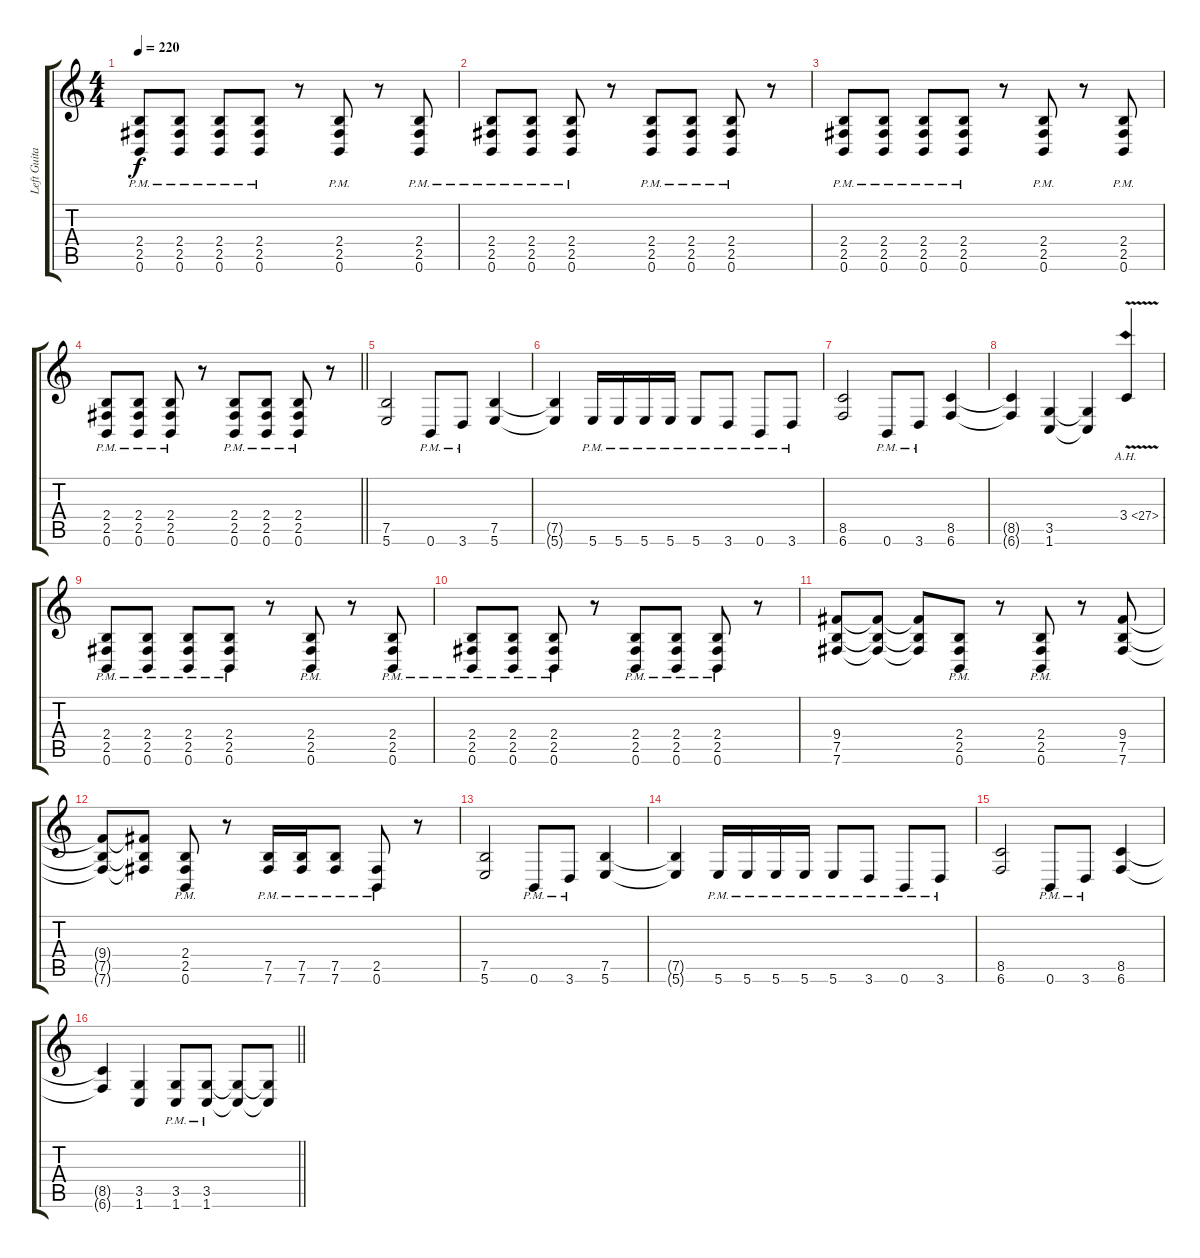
\track ("Left Guitar " "Left Guita") {instrument distortionguitar}
\staff {score tabs}
\tuning (B3 Gb3 D3 A2 E2 B1) {hide}
\ts (4 4)
\tempo 220
\clef g2
\ks c
(2.4{pm} 2.5{pm} 0.6{pm}).8{dy f} (2.4{pm} 2.5{pm} 0.6{pm}).8 (2.4{pm} 2.5{pm} 0.6{pm}).8 (2.4{pm} 2.5{pm} 0.6{pm}).8 r.8 (2.4{pm} 2.5{pm} 0.6{pm}).8 r.8 (2.4{pm} 2.5{pm} 0.6{pm}).8 |
(2.4{pm} 2.5{pm} 0.6{pm}).8 (2.4{pm} 2.5{pm} 0.6{pm}).8 (2.4{pm} 2.5{pm} 0.6{pm}).8 r.8 (2.4{pm} 2.5{pm} 0.6{pm}).8 (2.4{pm} 2.5{pm} 0.6{pm}).8 (2.4{pm} 2.5{pm} 0.6{pm}).8 r.8 |
(2.4{pm} 2.5{pm} 0.6{pm}).8 (2.4{pm} 2.5{pm} 0.6{pm}).8 (2.4{pm} 2.5{pm} 0.6{pm}).8 (2.4{pm} 2.5{pm} 0.6{pm}).8 r.8 (2.4{pm} 2.5{pm} 0.6{pm}).8 r.8 (2.4{pm} 2.5{pm} 0.6{pm}).8 |
\barLineRight lightlight
(2.4{pm} 2.5{pm} 0.6{pm}).8 (2.4{pm} 2.5{pm} 0.6{pm}).8 (2.4{pm} 2.5{pm} 0.6{pm}).8 r.8 (2.4{pm} 2.5{pm} 0.6{pm}).8 (2.4{pm} 2.5{pm} 0.6{pm}).8 (2.4{pm} 2.5{pm} 0.6{pm}).8 r.8 |
(7.5 5.6).2 0.6{pm}.8 3.6{pm}.8 (7.5 5.6).4 |
(7.5{t} 5.6{t}).4 5.6{pm}.16 5.6{pm}.16 5.6{pm}.16 5.6{pm}.16 5.6{pm}.8 3.6{pm}.8 0.6{pm}.8 3.6{pm}.8 |
(8.5 6.6).2 0.6{pm}.8 3.6{pm}.8 (8.5 6.6).4 |
(8.5{t} 6.6{t}).4 (3.5 1.6).4 (3.5{t} 1.6{t}).4 3.4{ah 24 v}.4 |
(2.4{pm} 2.5{pm} 0.6{pm}).8 (2.4{pm} 2.5{pm} 0.6{pm}).8 (2.4{pm} 2.5{pm} 0.6{pm}).8 (2.4{pm} 2.5{pm} 0.6{pm}).8 r.8 (2.4{pm} 2.5{pm} 0.6{pm}).8 r.8 (2.4{pm} 2.5{pm} 0.6{pm}).8 |
(2.4{pm} 2.5{pm} 0.6{pm}).8 (2.4{pm} 2.5{pm} 0.6{pm}).8 (2.4{pm} 2.5{pm} 0.6{pm}).8 r.8 (2.4{pm} 2.5{pm} 0.6{pm}).8 (2.4{pm} 2.5{pm} 0.6{pm}).8 (2.4{pm} 2.5{pm} 0.6{pm}).8 r.8 |
(9.4 7.5 7.6).8 (9.4{t} 7.5{t} 7.6{t}).8 (9.4{t} 7.5{t} 7.6{t}).8 (2.4{pm} 2.5{pm} 0.6{pm}).8 r.8 (2.4{pm} 2.5{pm} 0.6{pm}).8 r.8 (9.4 7.5 7.6).8 |
(9.4{t} 7.5{t} 7.6{t}).8 (9.4{t} 7.5{t} 7.6{t}).8 (2.4{pm} 2.5{pm} 0.6{pm}).8 r.8 (7.5{pm} 7.6{pm}).16 (7.5{pm} 7.6{pm}).16 (7.5{pm} 7.6{pm}).8 (2.5{pm} 0.6{pm}).8 r.8 |
(7.5 5.6).2 0.6{pm}.8 3.6{pm}.8 (7.5 5.6).4 |
(7.5{t} 5.6{t}).4 5.6{pm}.16 5.6{pm}.16 5.6{pm}.16 5.6{pm}.16 5.6{pm}.8 3.6{pm}.8 0.6{pm}.8 3.6{pm}.8 |
(8.5 6.6).2 0.6{pm}.8 3.6{pm}.8 (8.5 6.6).4 |
\barLineRight lightlight
(8.5{t} 6.6{t}).4 (3.5 1.6).4 (3.5{pm} 1.6{pm}).8 (3.5{pm} 1.6{pm}).8 (3.5{t} 1.6{t}).8 (3.5{t} 1.6{t}).8
